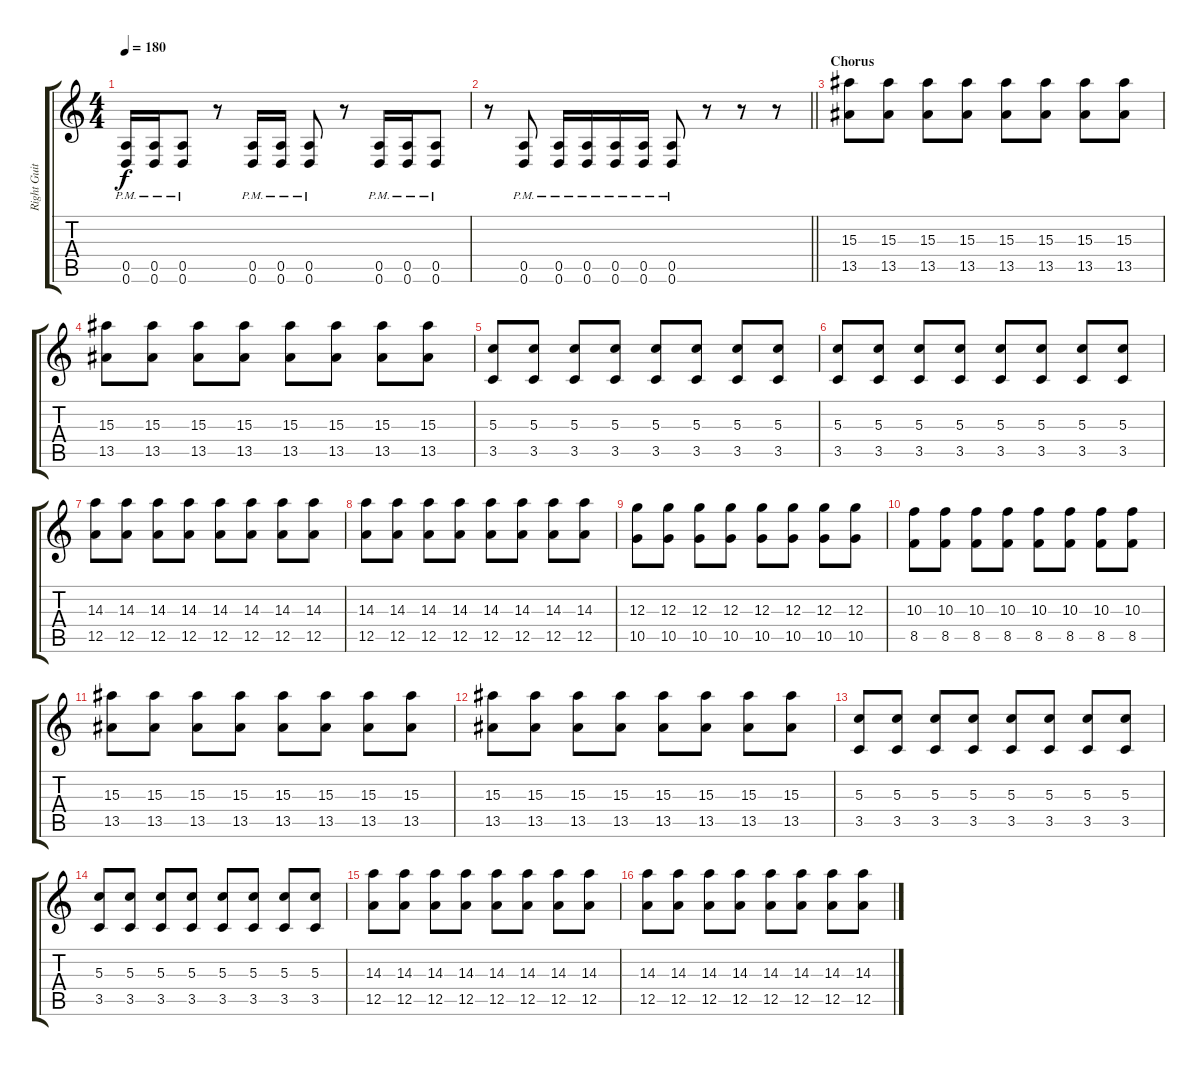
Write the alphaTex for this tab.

\track ("Right Guitar" "Right Guit") {instrument distortionguitar}
\staff {score tabs}
\tuning (E4 B3 G3 D3 A2 D2) {hide}
\ts (4 4)
\tempo 180
\clef g2
\ks c
(0.5{pm} 0.6{pm}).16{dy f} (0.5{pm} 0.6{pm}).16 (0.5{pm} 0.6{pm}).8 r.8 (0.5{pm} 0.6{pm}).16 (0.5{pm} 0.6{pm}).16 (0.5{pm} 0.6{pm}).8 r.8 (0.5{pm} 0.6{pm}).16 (0.5{pm} 0.6{pm}).16 (0.5{pm} 0.6{pm}).8 |
\barLineRight lightlight
r.8 (0.5{pm} 0.6{pm}).8 (0.5{pm} 0.6{pm}).16 (0.5{pm} 0.6{pm}).16 (0.5{pm} 0.6{pm}).16 (0.5{pm} 0.6{pm}).16 (0.5{pm} 0.6{pm}).8 r.8 r.8 r.8 |
\section ("" "Chorus")
(15.3 13.5).8 (15.3 13.5).8 (15.3 13.5).8 (15.3 13.5).8 (15.3 13.5).8 (15.3 13.5).8 (15.3 13.5).8 (15.3 13.5).8 |
(15.3 13.5).8 (15.3 13.5).8 (15.3 13.5).8 (15.3 13.5).8 (15.3 13.5).8 (15.3 13.5).8 (15.3 13.5).8 (15.3 13.5).8 |
(5.3 3.5).8 (5.3 3.5).8 (5.3 3.5).8 (5.3 3.5).8 (5.3 3.5).8 (5.3 3.5).8 (5.3 3.5).8 (5.3 3.5).8 |
(5.3 3.5).8 (5.3 3.5).8 (5.3 3.5).8 (5.3 3.5).8 (5.3 3.5).8 (5.3 3.5).8 (5.3 3.5).8 (5.3 3.5).8 |
(14.3 12.5).8 (14.3 12.5).8 (14.3 12.5).8 (14.3 12.5).8 (14.3 12.5).8 (14.3 12.5).8 (14.3 12.5).8 (14.3 12.5).8 |
(14.3 12.5).8 (14.3 12.5).8 (14.3 12.5).8 (14.3 12.5).8 (14.3 12.5).8 (14.3 12.5).8 (14.3 12.5).8 (14.3 12.5).8 |
(12.3 10.5).8 (12.3 10.5).8 (12.3 10.5).8 (12.3 10.5).8 (12.3 10.5).8 (12.3 10.5).8 (12.3 10.5).8 (12.3 10.5).8 |
(10.3 8.5).8 (10.3 8.5).8 (10.3 8.5).8 (10.3 8.5).8 (10.3 8.5).8 (10.3 8.5).8 (10.3 8.5).8 (10.3 8.5).8 |
(15.3 13.5).8 (15.3 13.5).8 (15.3 13.5).8 (15.3 13.5).8 (15.3 13.5).8 (15.3 13.5).8 (15.3 13.5).8 (15.3 13.5).8 |
(15.3 13.5).8 (15.3 13.5).8 (15.3 13.5).8 (15.3 13.5).8 (15.3 13.5).8 (15.3 13.5).8 (15.3 13.5).8 (15.3 13.5).8 |
(5.3 3.5).8 (5.3 3.5).8 (5.3 3.5).8 (5.3 3.5).8 (5.3 3.5).8 (5.3 3.5).8 (5.3 3.5).8 (5.3 3.5).8 |
(5.3 3.5).8 (5.3 3.5).8 (5.3 3.5).8 (5.3 3.5).8 (5.3 3.5).8 (5.3 3.5).8 (5.3 3.5).8 (5.3 3.5).8 |
(14.3 12.5).8 (14.3 12.5).8 (14.3 12.5).8 (14.3 12.5).8 (14.3 12.5).8 (14.3 12.5).8 (14.3 12.5).8 (14.3 12.5).8 |
(14.3 12.5).8 (14.3 12.5).8 (14.3 12.5).8 (14.3 12.5).8 (14.3 12.5).8 (14.3 12.5).8 (14.3 12.5).8 (14.3 12.5).8
